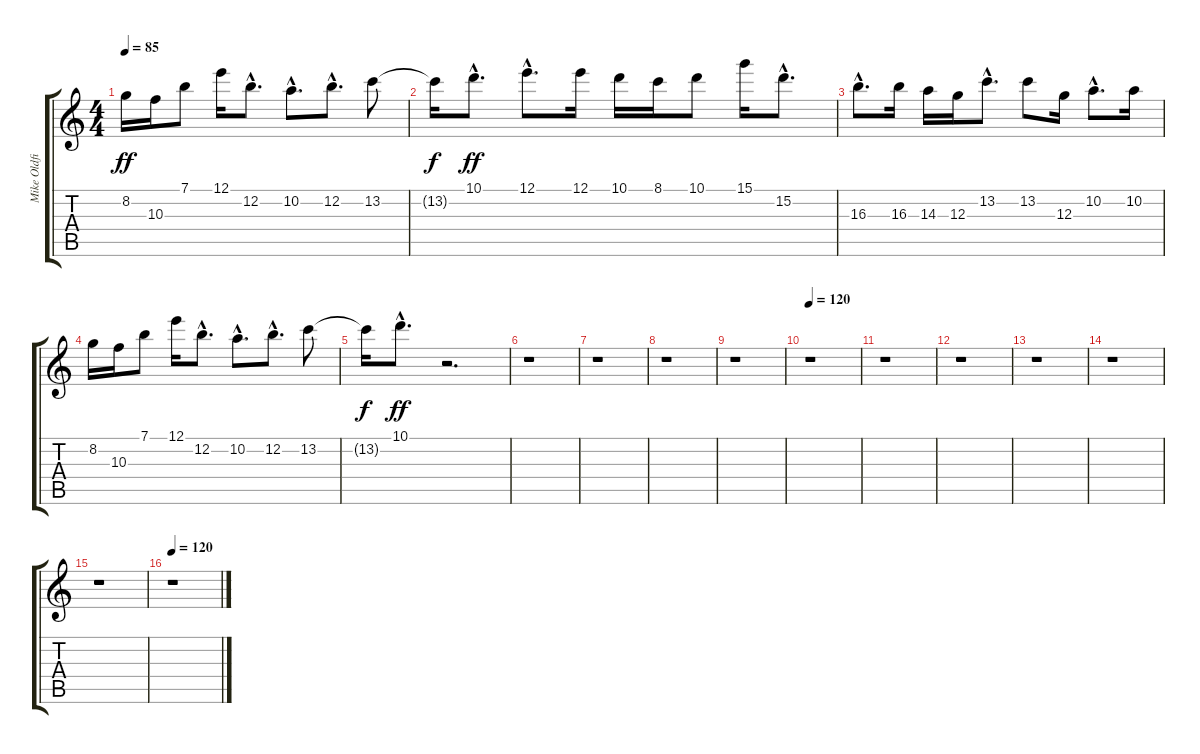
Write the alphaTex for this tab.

\track ("Mike Oldfield" "Mike Oldfi") {instrument electricguitarjazz}
\staff {score tabs}
\tuning (E4 B3 G3 D3 A2 E2) {hide}
\ts (4 4)
\tempo 85
\clef g2
\ks c
8.2.16{dy ff} 10.3.16 7.1.8 12.1.16 12.2{hac}.8{d} 10.2{hac}.8{d} 12.2{hac}.8{d} 13.2.8 |
13.2{t}.16{dy f} 10.1{hac}.8{d dy ff} 12.1{hac}.8{d} 12.1.16 10.1.16 8.1.16 10.1.8 15.1.16 15.2{hac}.8{d} |
16.3{hac}.8{d} 16.3.16 14.3.16 12.3.16 13.2{hac}.8{d} 13.2.8 12.3.16 10.2{hac}.8{d} 10.2.16 |
8.2.16 10.3.16 7.1.8 12.1.16 12.2{hac}.8{d} 10.2{hac}.8{d} 12.2{hac}.8{d} 13.2.8 |
13.2{t}.16{dy f} 10.1{hac}.8{d dy ff} r.2{d} |
r.1 |
r.1 |
r.1 |
r.1 |
\tempo 120
r.1 |
r.1 |
r.1 |
r.1 |
r.1 |
r.1 |
\tempo 120
r.1
